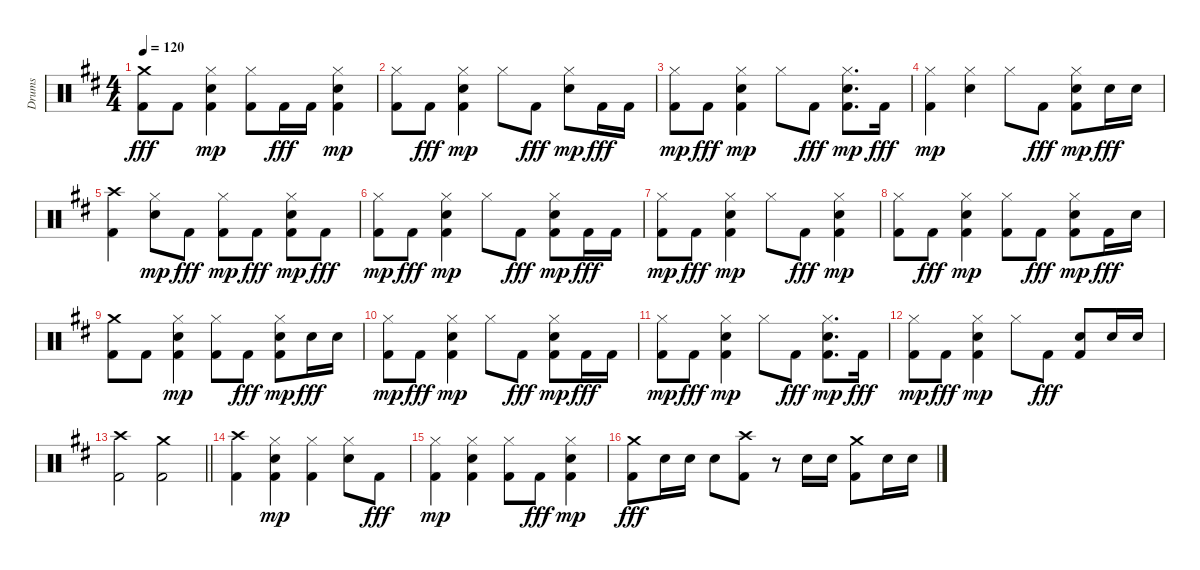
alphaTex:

\track ("Drums" "Drums") {instrument percussion}
\staff {score}
\articulation defaults
\ts (4 4)
\tempo 120
\clef neutral
\ks d
("Kick (hit) 2" "Crash medium (hit)").8{dy fff} "Kick (hit) 2".8 ("Kick (hit) 2" "Electric Snare (hit)" "Hi-Hat (closed)").4{dy mp} ("Kick (hit) 2" "Hi-Hat (closed)").8 "Kick (hit) 2".16{dy fff} "Kick (hit) 2".16 ("Kick (hit) 2" "Electric Snare (hit)" "Hi-Hat (closed)").4{dy mp} |
("Kick (hit) 2" "Hi-Hat (closed)").8 "Kick (hit) 2".8{dy fff} ("Kick (hit) 2" "Electric Snare (hit)" "Hi-Hat (closed)").4{dy mp} "Hi-Hat (closed)".8 "Kick (hit) 2".8{dy fff} ("Electric Snare (hit)" "Hi-Hat (closed)").8{dy mp} "Kick (hit) 2".16{dy fff} "Kick (hit) 2".16 |
("Kick (hit) 2" "Hi-Hat (closed)").8{dy mp} "Kick (hit) 2".8{dy fff} ("Kick (hit) 2" "Electric Snare (hit)" "Hi-Hat (closed)").4{dy mp} "Hi-Hat (closed)".8 "Kick (hit) 2".8{dy fff} ("Kick (hit) 2" "Electric Snare (hit)" "Hi-Hat (closed)").8{d dy mp} "Kick (hit) 2".16{dy fff} |
("Kick (hit) 2" "Hi-Hat (closed)").4{dy mp} ("Electric Snare (hit)" "Hi-Hat (closed)").4 "Hi-Hat (closed)".8 "Kick (hit) 2".8{dy fff} ("Kick (hit) 2" "Electric Snare (hit)" "Hi-Hat (closed)").8{dy mp} "Electric Snare (hit)".16{dy fff} "Electric Snare (hit)".16 |
("Kick (hit) 2" "Crash high (hit)").4 ("Electric Snare (hit)" "Hi-Hat (closed)").8{dy mp} "Kick (hit) 2".8{dy fff} ("Kick (hit) 2" "Hi-Hat (closed)").8{dy mp} "Kick (hit) 2".8{dy fff} ("Kick (hit) 2" "Electric Snare (hit)" "Hi-Hat (closed)").8{dy mp} "Kick (hit) 2".8{dy fff} |
("Kick (hit) 2" "Hi-Hat (closed)").8{dy mp} "Kick (hit) 2".8{dy fff} ("Kick (hit) 2" "Electric Snare (hit)" "Hi-Hat (closed)").4{dy mp} "Hi-Hat (closed)".8 "Kick (hit) 2".8{dy fff} ("Kick (hit) 2" "Electric Snare (hit)" "Hi-Hat (closed)").8{dy mp} "Kick (hit) 2".16{dy fff} "Kick (hit) 2".16 |
("Kick (hit) 2" "Hi-Hat (closed)").8{dy mp} "Kick (hit) 2".8{dy fff} ("Kick (hit) 2" "Electric Snare (hit)" "Hi-Hat (closed)").4{dy mp} "Hi-Hat (closed)".8 "Kick (hit) 2".8{dy fff} ("Kick (hit) 2" "Electric Snare (hit)" "Hi-Hat (closed)").4{dy mp} |
("Kick (hit) 2" "Hi-Hat (closed)").8 "Kick (hit) 2".8{dy fff} ("Kick (hit) 2" "Electric Snare (hit)" "Hi-Hat (closed)").4{dy mp} ("Kick (hit) 2" "Hi-Hat (closed)").8 "Kick (hit) 2".8{dy fff} ("Kick (hit) 2" "Electric Snare (hit)" "Hi-Hat (closed)").8{dy mp} "Kick (hit) 2".16{dy fff} "Electric Snare (hit)".16 |
("Kick (hit) 2" "Crash medium (hit)").8 "Kick (hit) 2".8 ("Kick (hit) 2" "Electric Snare (hit)" "Hi-Hat (closed)").4{dy mp} ("Kick (hit) 2" "Hi-Hat (closed)").8 "Kick (hit) 2".8{dy fff} ("Kick (hit) 2" "Electric Snare (hit)" "Hi-Hat (closed)").8{dy mp} "Electric Snare (hit)".16{dy fff} "Electric Snare (hit)".16 |
("Kick (hit) 2" "Hi-Hat (closed)").8{dy mp} "Kick (hit) 2".8{dy fff} ("Kick (hit) 2" "Electric Snare (hit)" "Hi-Hat (closed)").4{dy mp} "Hi-Hat (closed)".8 "Kick (hit) 2".8{dy fff} ("Kick (hit) 2" "Electric Snare (hit)" "Hi-Hat (closed)").8{dy mp} "Kick (hit) 2".16{dy fff} "Kick (hit) 2".16 |
("Kick (hit) 2" "Hi-Hat (closed)").8{dy mp} "Kick (hit) 2".8{dy fff} ("Kick (hit) 2" "Electric Snare (hit)" "Hi-Hat (closed)").4{dy mp} "Hi-Hat (closed)".8 "Kick (hit) 2".8{dy fff} ("Kick (hit) 2" "Electric Snare (hit)" "Hi-Hat (closed)").8{d dy mp} "Kick (hit) 2".16{dy fff} |
("Kick (hit) 2" "Hi-Hat (closed)").8{dy mp} "Kick (hit) 2".8{dy fff} ("Kick (hit) 2" "Electric Snare (hit)" "Hi-Hat (closed)").4{dy mp} "Hi-Hat (closed)".8 "Kick (hit) 2".8{dy fff} ("Kick (hit) 2" "Electric Snare (hit)").8 "Electric Snare (hit)".16 "Electric Snare (hit)".16 |
\barLineRight lightlight
("Kick (hit) 2" "Crash high (hit)").2 ("Kick (hit) 2" "Crash medium (hit)").2 |
("Kick (hit) 2" "Crash high (hit)").4 ("Kick (hit) 2" "Electric Snare (hit)" "Hi-Hat (closed)").4{dy mp} ("Kick (hit) 2" "Hi-Hat (closed)").4 ("Electric Snare (hit)" "Hi-Hat (closed)").8 "Kick (hit) 2".8{dy fff} |
("Kick (hit) 2" "Hi-Hat (closed)").4{dy mp} ("Kick (hit) 2" "Electric Snare (hit)" "Hi-Hat (closed)").4 ("Kick (hit) 2" "Hi-Hat (closed)").8 "Kick (hit) 2".8{dy fff} ("Kick (hit) 2" "Electric Snare (hit)" "Hi-Hat (closed)").4{dy mp} |
("Kick (hit) 2" "Crash medium (hit)").8{dy fff} "Electric Snare (hit)".16 "Electric Snare (hit)".16 "Electric Snare (hit)".8 ("Kick (hit) 2" "Crash high (hit)").8 r.8 "Electric Snare (hit)".16 "Electric Snare (hit)".16 ("Kick (hit) 2" "Crash medium (hit)").8 "Electric Snare (hit)".16 "Electric Snare (hit)".16
